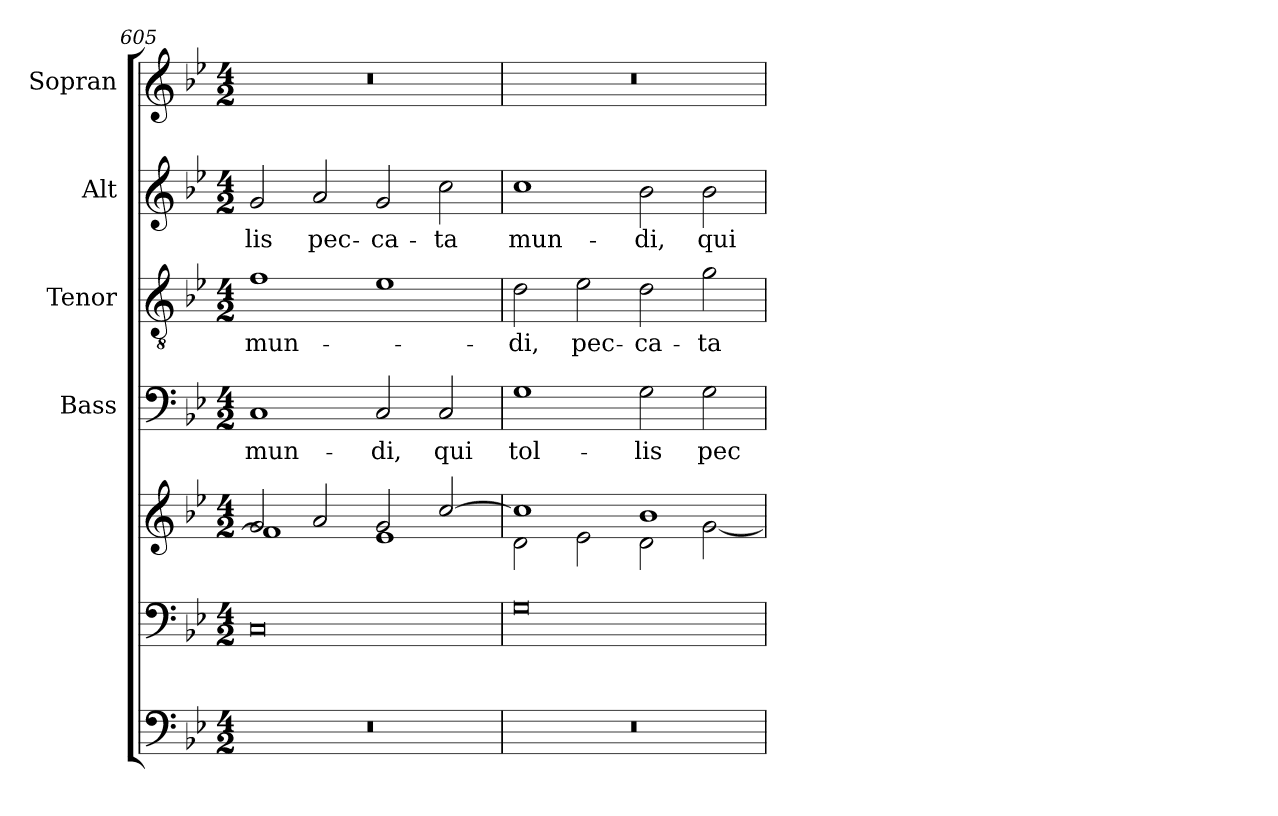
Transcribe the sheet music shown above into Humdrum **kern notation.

**kern	**kern	**kern	**kern	**text	**kern	**text	**kern	**text	**kern
*part6	*part5	*part5	*part4	*part4	*part3	*part3	*part2	*part2	*part1
*staff7	*staff6	*staff5	*staff4	*staff4	*staff3	*staff3	*staff2	*staff2	*staff1
*	*	*	*I"Bass	*	*I"Tenor	*	*I"Alt	*	*I"Sopran
*	*	*	*I'B.	*	*I'T.	*	*I'A.	*	*I'S.
*clefF4	*clefF4	*clefG2	*clefF4	*	*clefGv2	*	*clefG2	*	*clefG2
*k[b-e-]	*k[b-e-]	*k[b-e-]	*k[b-e-]	*	*k[b-e-]	*	*k[b-e-]	*	*k[b-e-]
*B-:	*B-:	*B-:	*B-:	*	*B-:	*	*B-:	*	*B-:
*M4/2	*M4/2	*M4/2	*M4/2	*	*M4/2	*	*M4/2	*	*M4/2
=605	=605	=605	=605	=605	=605	=605	=605	=605	=605
*	*	*^	*	*	*	*	*	*	*
!	!	!	!	!	!LO:LY:b	!	!LO:LY:b	!	!LO:LY:b	!
0r	0C	2g/	1f]	1C	mun-	1f	mun-	2g/	-lis	0r
!	!	!	!	!	!	!	!	!	!LO:LY:b	!
.	.	2a/	.	.	.	.	.	2a/	pec-	.
!	!	!	!	!	!LO:LY:b	!	!	!	!LO:LY:b	!
.	.	2g/	1e-	2C/	-di,	1e-	.	2g/	-ca-	.
!	!	!	!	!	!LO:LY:b	!	!	!	!LO:LY:b	!
.	.	[>2cc/	.	2C/	qui	.	.	2cc\	-ta	.
!!LO:PB:g=z
=606	=606	=606	=606	=606	=606	=606	=606	=606	=606	=606
!	!	!	!	!	!LO:LY:b	!	!LO:LY:b	!	!LO:LY:b	!
0r	0G	1cc]	2d\	1G	tol-	2d\	-di,	1cc	mun-	0r
!	!	!	!	!	!	!	!LO:LY:b	!	!	!
.	.	.	2e-\	.	.	2e-\	pec-	.	.	.
!	!	!	!	!	!LO:LY:b	!	!LO:LY:b	!	!LO:LY:b	!
.	.	1b-	2d\	2G\	-lis	2d\	-ca-	2b-\	-di,	.
!	!	!	!	!	!LO:LY:b	!	!LO:LY:b	!	!LO:LY:b	!
.	.	.	[<2g\	2G\	pec-	2g\	-ta	2b-\	qui	.
*	*	*v	*v	*	*	*	*	*	*	*
=	=	=	=	=	=	=	=	=	=
*-	*-	*-	*-	*-	*-	*-	*-	*-	*-
